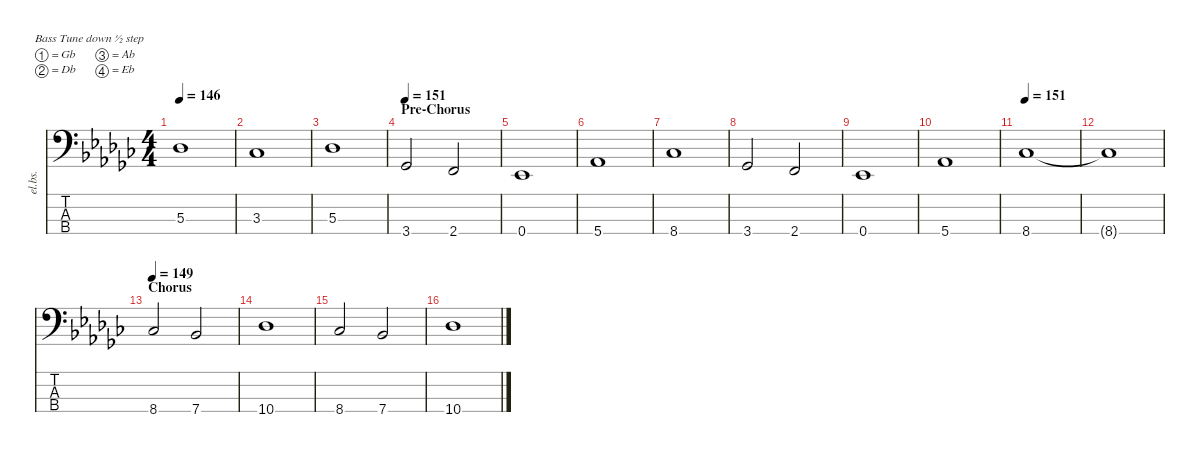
\defaultSystemsLayout 4
\hideDynamics
\bracketExtendMode nobrackets
\otherSystemsTrackNameOrientation horizontal
\track ("Bass" "el.bs.") {instrument electricbassfinger}
\staff {score tabs}
\tuning (Gb2 Db2 Ab1 Eb1)
\ts (4 4)
\tempo 146
\clef f4
\ks gb
5.3{acc b}.1{dy f beam Down} |
3.3{acc b}.1{beam Up} |
5.3{acc b}.1{beam Down} |
\section ("" "Pre-Chorus")
\tempo 151
3.4{acc b}.2{beam Up} 2.4{acc forcenatural}.2{beam Up} |
0.4{acc b}.1{beam Up} |
5.4{acc b}.1{beam Up} |
8.4{acc b}.1{beam Up} |
3.4{acc b}.2{beam Up} 2.4{acc forcenatural}.2{beam Up} |
0.4{acc b}.1{beam Up} |
5.4{acc b}.1{beam Up} |
\tempo 151
8.4{acc b}.1{beam Up} |
8.4{t acc b}.1{beam Up} |
\section ("" "Chorus")
\tempo 149
8.4{acc b}.2{beam Up} 7.4{acc b}.2{beam Up} |
10.4{acc b}.1{beam Down} |
8.4{acc b}.2{beam Up} 7.4{acc b}.2{beam Up} |
10.4{acc b}.1{beam Down}
